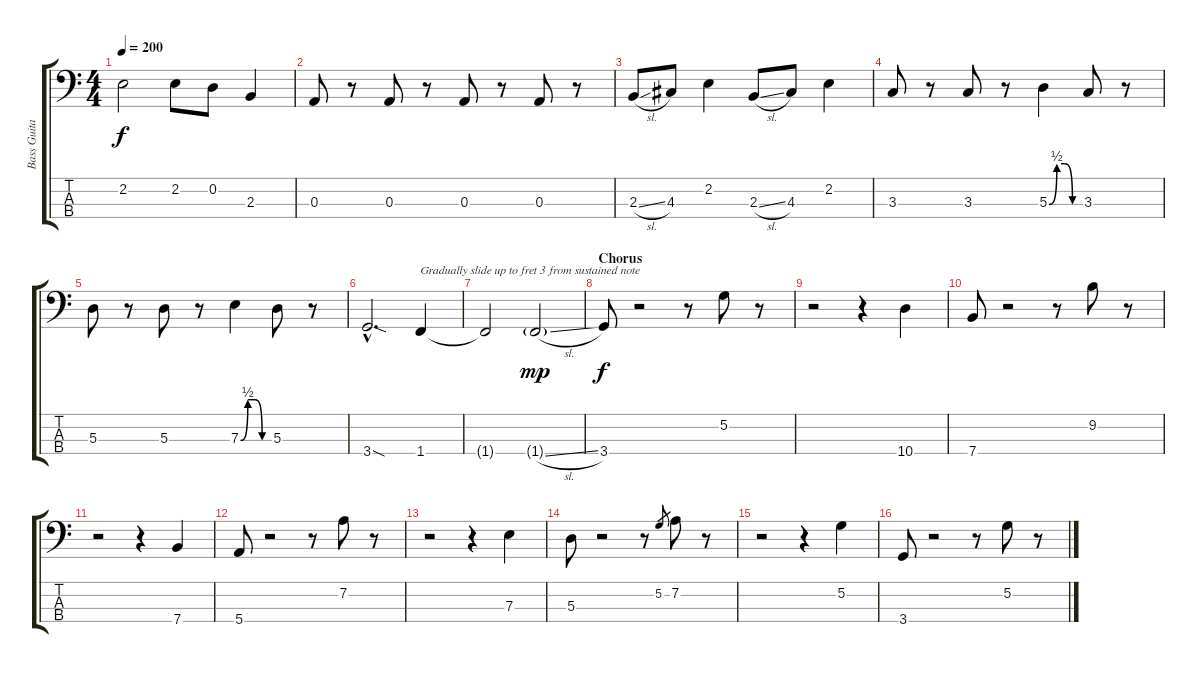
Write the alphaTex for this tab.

\track ("Bass Guitar" "Bass Guita") {instrument electricbassfinger}
\staff {score tabs}
\tuning (G2 D2 A1 E1) {hide}
\ts (4 4)
\tempo 200
\clef f4
\ks c
2.2{t}.2{dy f} 2.2.8 0.2.8 2.3.4 |
0.3.8 r.8 0.3.8 r.8 0.3.8 r.8 0.3.8 r.8 |
2.3{sl}.8 4.3.8 2.2.4 2.3{sl}.8 4.3.8 2.2.4 |
3.3.8 r.8 3.3.8 r.8 5.3{be (custom 0 0 15 2 30 2 45 0 60 0)}.4 3.3.8 r.8 |
5.3.8 r.8 5.3.8 r.8 7.3{be (custom 0 0 15 2 30 2 45 0 60 0)}.4 5.3.8 r.8 |
3.4{sod hac}.2{d} 1.4.4{txt "Gradually slide up to fret 3 from sustained note"} |
1.4{t}.2 1.4{sl g}.2{dy mp} |
\section ("" "Chorus")
3.4.8{dy f} r.2 r.8 5.2.8 r.8 |
r.2 r.4 10.4.4 |
7.4.8 r.2 r.8 9.2.8 r.8 |
r.2 r.4 7.4.4 |
5.4.8 r.2 r.8 7.2.8 r.8 |
r.2 r.4 7.3.4 |
5.3.8 r.2 r.8 5.2.8{gr} 7.2.8 r.8 |
r.2 r.4 5.2.4 |
3.4.8 r.2 r.8 5.2.8 r.8
